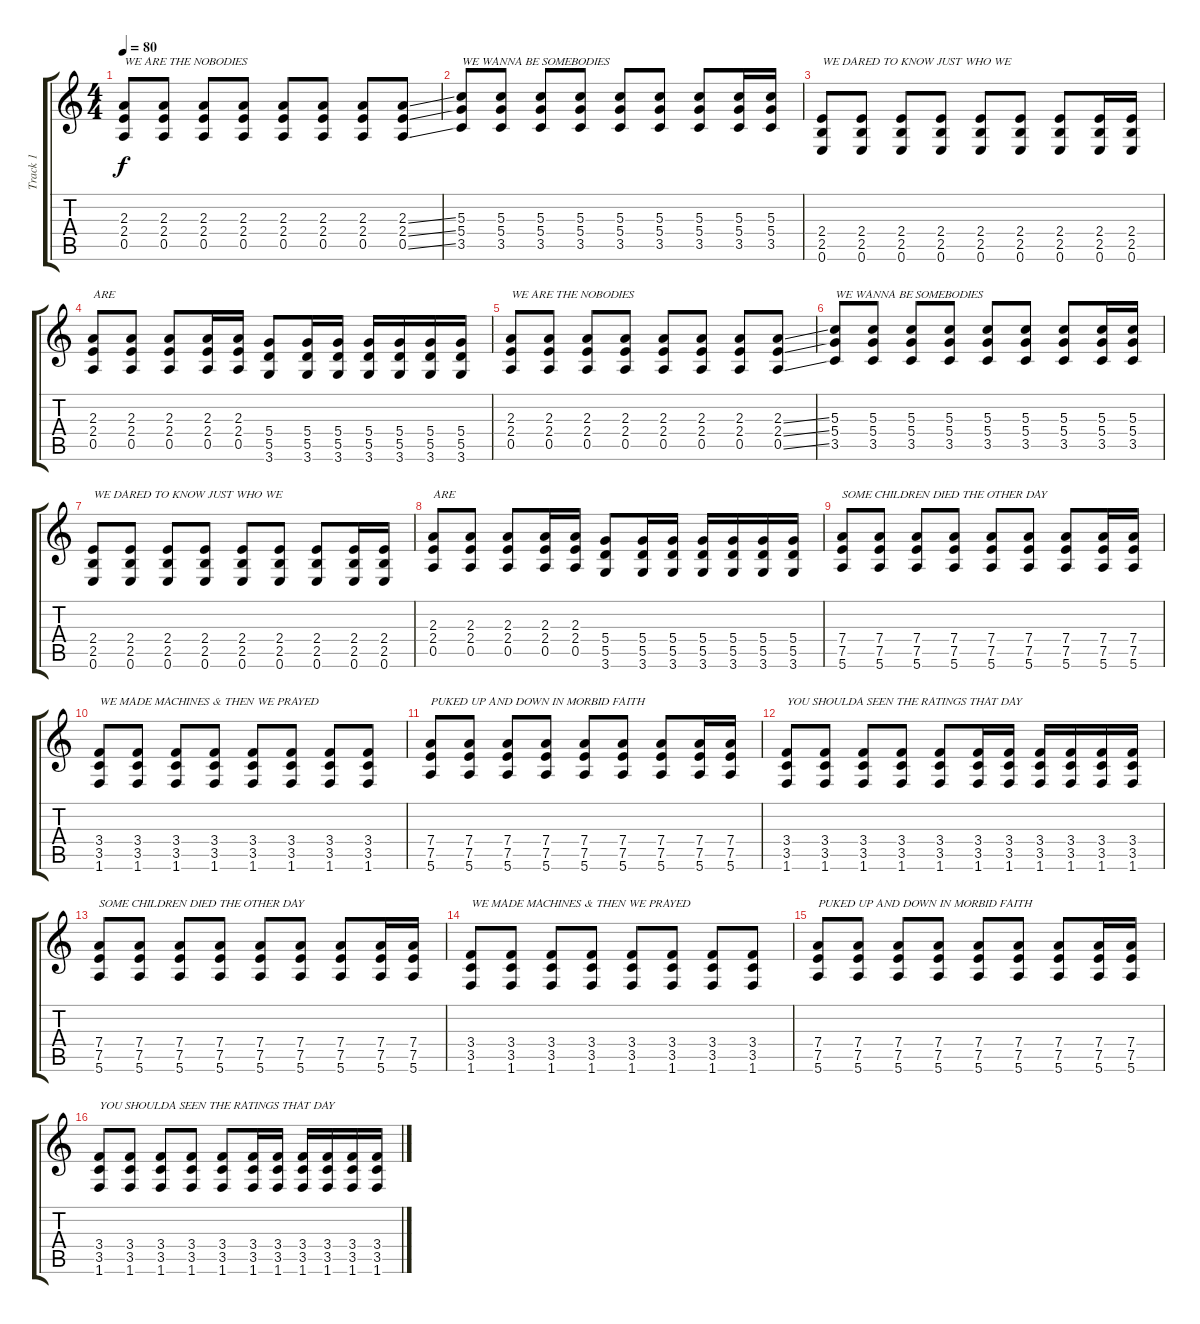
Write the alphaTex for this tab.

\track ("Track 1" "Track 1") {instrument acousticguitarnylon}
\staff {score tabs}
\tuning (E4 B3 G3 D3 A2 E2) {hide}
\ts (4 4)
\tempo 80
\clef g2
\ks c
(2.3 2.4 0.5).8{txt "WE ARE THE NOBODIES" dy f} (2.3 2.4 0.5).8 (2.3 2.4 0.5).8 (2.3 2.4 0.5).8 (2.3 2.4 0.5).8 (2.3 2.4 0.5).8 (2.3 2.4 0.5).8 (2.3{ss} 2.4{ss} 0.5{ss}).8 |
(5.3 5.4 3.5).8{txt "WE WANNA BE SOMEBODIES"} (5.3 5.4 3.5).8 (5.3 5.4 3.5).8 (5.3 5.4 3.5).8 (5.3 5.4 3.5).8 (5.3 5.4 3.5).8 (5.3 5.4 3.5).8 (5.3 5.4 3.5).16 (5.3 5.4 3.5).16 |
(2.4 2.5 0.6).8{txt "WE DARED TO KNOW JUST WHO WE"} (2.4 2.5 0.6).8 (2.4 2.5 0.6).8 (2.4 2.5 0.6).8 (2.4 2.5 0.6).8 (2.4 2.5 0.6).8 (2.4 2.5 0.6).8 (2.4 2.5 0.6).16 (2.4 2.5 0.6).16 |
(2.3 2.4 0.5).8{txt "ARE"} (2.3 2.4 0.5).8 (2.3 2.4 0.5).8 (2.3 2.4 0.5).16 (2.3 2.4 0.5).16 (5.4 5.5 3.6).8 (5.4 5.5 3.6).16 (5.4 5.5 3.6).16 (5.4 5.5 3.6).16 (5.4 5.5 3.6).16 (5.4 5.5 3.6).16 (5.4 5.5 3.6).16 |
(2.3 2.4 0.5).8{txt "WE ARE THE NOBODIES"} (2.3 2.4 0.5).8 (2.3 2.4 0.5).8 (2.3 2.4 0.5).8 (2.3 2.4 0.5).8 (2.3 2.4 0.5).8 (2.3 2.4 0.5).8 (2.3{ss} 2.4{ss} 0.5{ss}).8 |
(5.3 5.4 3.5).8{txt "WE WANNA BE SOMEBODIES"} (5.3 5.4 3.5).8 (5.3 5.4 3.5).8 (5.3 5.4 3.5).8 (5.3 5.4 3.5).8 (5.3 5.4 3.5).8 (5.3 5.4 3.5).8 (5.3 5.4 3.5).16 (5.3 5.4 3.5).16 |
(2.4 2.5 0.6).8{txt "WE DARED TO KNOW JUST WHO WE"} (2.4 2.5 0.6).8 (2.4 2.5 0.6).8 (2.4 2.5 0.6).8 (2.4 2.5 0.6).8 (2.4 2.5 0.6).8 (2.4 2.5 0.6).8 (2.4 2.5 0.6).16 (2.4 2.5 0.6).16 |
(2.3 2.4 0.5).8{txt "ARE"} (2.3 2.4 0.5).8 (2.3 2.4 0.5).8 (2.3 2.4 0.5).16 (2.3 2.4 0.5).16 (5.4 5.5 3.6).8 (5.4 5.5 3.6).16 (5.4 5.5 3.6).16 (5.4 5.5 3.6).16 (5.4 5.5 3.6).16 (5.4 5.5 3.6).16 (5.4 5.5 3.6).16 |
(7.4 7.5 5.6).8{txt "SOME CHILDREN DIED THE OTHER DAY"} (7.4 7.5 5.6).8 (7.4 7.5 5.6).8 (7.4 7.5 5.6).8 (7.4 7.5 5.6).8 (7.4 7.5 5.6).8 (7.4 7.5 5.6).8 (7.4 7.5 5.6).16 (7.4 7.5 5.6).16 |
(3.4 3.5 1.6).8{txt "WE MADE MACHINES & THEN WE PRAYED"} (3.4 3.5 1.6).8 (3.4 3.5 1.6).8 (3.4 3.5 1.6).8 (3.4 3.5 1.6).8 (3.4 3.5 1.6).8 (3.4 3.5 1.6).8 (3.4 3.5 1.6).8 |
(7.4 7.5 5.6).8{txt "PUKED UP AND DOWN IN MORBID FAITH"} (7.4 7.5 5.6).8 (7.4 7.5 5.6).8 (7.4 7.5 5.6).8 (7.4 7.5 5.6).8 (7.4 7.5 5.6).8 (7.4 7.5 5.6).8 (7.4 7.5 5.6).16 (7.4 7.5 5.6).16 |
(3.4 3.5 1.6).8{txt "YOU SHOULDA SEEN THE RATINGS THAT DAY"} (3.4 3.5 1.6).8 (3.4 3.5 1.6).8 (3.4 3.5 1.6).8 (3.4 3.5 1.6).8 (3.4 3.5 1.6).16 (3.4 3.5 1.6).16 (3.4 3.5 1.6).16 (3.4 3.5 1.6).16 (3.4 3.5 1.6).16 (3.4 3.5 1.6).16 |
(7.4 7.5 5.6).8{txt "SOME CHILDREN DIED THE OTHER DAY"} (7.4 7.5 5.6).8 (7.4 7.5 5.6).8 (7.4 7.5 5.6).8 (7.4 7.5 5.6).8 (7.4 7.5 5.6).8 (7.4 7.5 5.6).8 (7.4 7.5 5.6).16 (7.4 7.5 5.6).16 |
(3.4 3.5 1.6).8{txt "WE MADE MACHINES & THEN WE PRAYED"} (3.4 3.5 1.6).8 (3.4 3.5 1.6).8 (3.4 3.5 1.6).8 (3.4 3.5 1.6).8 (3.4 3.5 1.6).8 (3.4 3.5 1.6).8 (3.4 3.5 1.6).8 |
(7.4 7.5 5.6).8{txt "PUKED UP AND DOWN IN MORBID FAITH"} (7.4 7.5 5.6).8 (7.4 7.5 5.6).8 (7.4 7.5 5.6).8 (7.4 7.5 5.6).8 (7.4 7.5 5.6).8 (7.4 7.5 5.6).8 (7.4 7.5 5.6).16 (7.4 7.5 5.6).16 |
(3.4 3.5 1.6).8{txt "YOU SHOULDA SEEN THE RATINGS THAT DAY"} (3.4 3.5 1.6).8 (3.4 3.5 1.6).8 (3.4 3.5 1.6).8 (3.4 3.5 1.6).8 (3.4 3.5 1.6).16 (3.4 3.5 1.6).16 (3.4 3.5 1.6).16 (3.4 3.5 1.6).16 (3.4 3.5 1.6).16 (3.4 3.5 1.6).16
